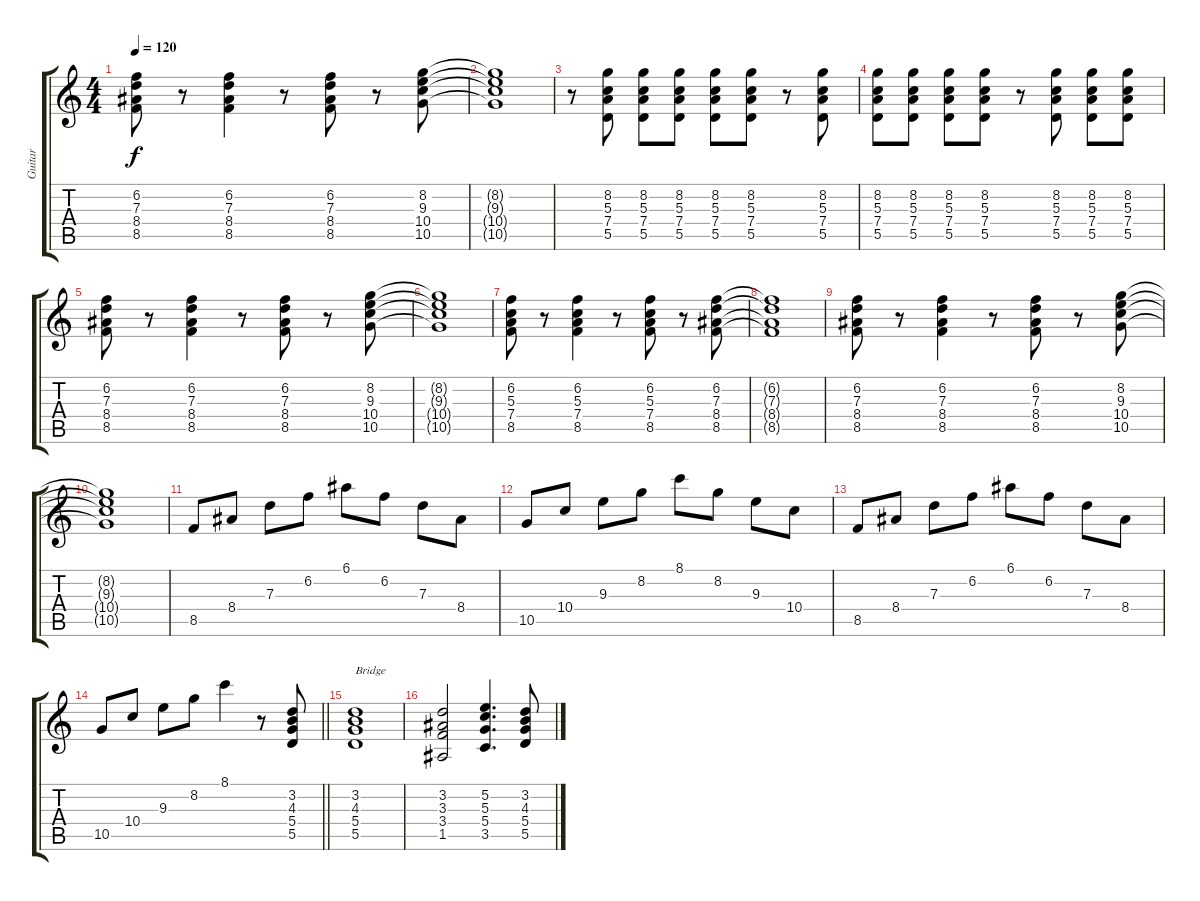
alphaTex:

\track ("Guitar" "Guitar") {instrument electricguitarjazz}
\staff {score tabs}
\tuning (E4 B3 G3 D3 A2 E2) {hide}
\ts (4 4)
\tempo 120
\clef g2
\ks c
(6.2 7.3 8.4 8.5).8{dy f} r.8 (6.2 7.3 8.4 8.5).4 r.8 (6.2 7.3 8.4 8.5).8 r.8 (8.2 9.3 10.4 10.5).8 |
(8.2{t} 9.3{t} 10.4{t} 10.5{t}).1 |
r.8 (8.2 5.3 7.4 5.5).8 (8.2 5.3 7.4 5.5).8 (8.2 5.3 7.4 5.5).8 (8.2 5.3 7.4 5.5).8 (8.2 5.3 7.4 5.5).8 r.8 (8.2 5.3 7.4 5.5).8 |
(8.2 5.3 7.4 5.5).8 (8.2 5.3 7.4 5.5).8 (8.2 5.3 7.4 5.5).8 (8.2 5.3 7.4 5.5).8 r.8 (8.2 5.3 7.4 5.5).8 (8.2 5.3 7.4 5.5).8 (8.2 5.3 7.4 5.5).8 |
(6.2 7.3 8.4 8.5).8 r.8 (6.2 7.3 8.4 8.5).4 r.8 (6.2 7.3 8.4 8.5).8 r.8 (8.2 9.3 10.4 10.5).8 |
(8.2{t} 9.3{t} 10.4{t} 10.5{t}).1 |
(6.2 5.3 7.4 8.5).8 r.8 (6.2 5.3 7.4 8.5).4 r.8 (6.2 5.3 7.4 8.5).8 r.8 (6.2 7.3 8.4 8.5).8 |
(6.2{t} 7.3{t} 8.4{t} 8.5{t}).1 |
(6.2 7.3 8.4 8.5).8 r.8 (6.2 7.3 8.4 8.5).4 r.8 (6.2 7.3 8.4 8.5).8 r.8 (8.2 9.3 10.4 10.5).8 |
(8.2{t} 9.3{t} 10.4{t} 10.5{t}).1 |
8.5.8 8.4.8 7.3.8 6.2.8 6.1.8 6.2.8 7.3.8 8.4.8 |
10.5.8 10.4.8 9.3.8 8.2.8 8.1.8 8.2.8 9.3.8 10.4.8 |
8.5.8 8.4.8 7.3.8 6.2.8 6.1.8 6.2.8 7.3.8 8.4.8 |
\barLineRight lightlight
10.5.8 10.4.8 9.3.8 8.2.8 8.1.4 r.8 (3.2 4.3 5.4 5.5).8 |
(3.2 4.3 5.4 5.5).1{txt "Bridge"} |
(3.2 3.3 3.4 1.5).2 (5.2 5.3 5.4 3.5).4{d} (3.2 4.3 5.4 5.5).8
